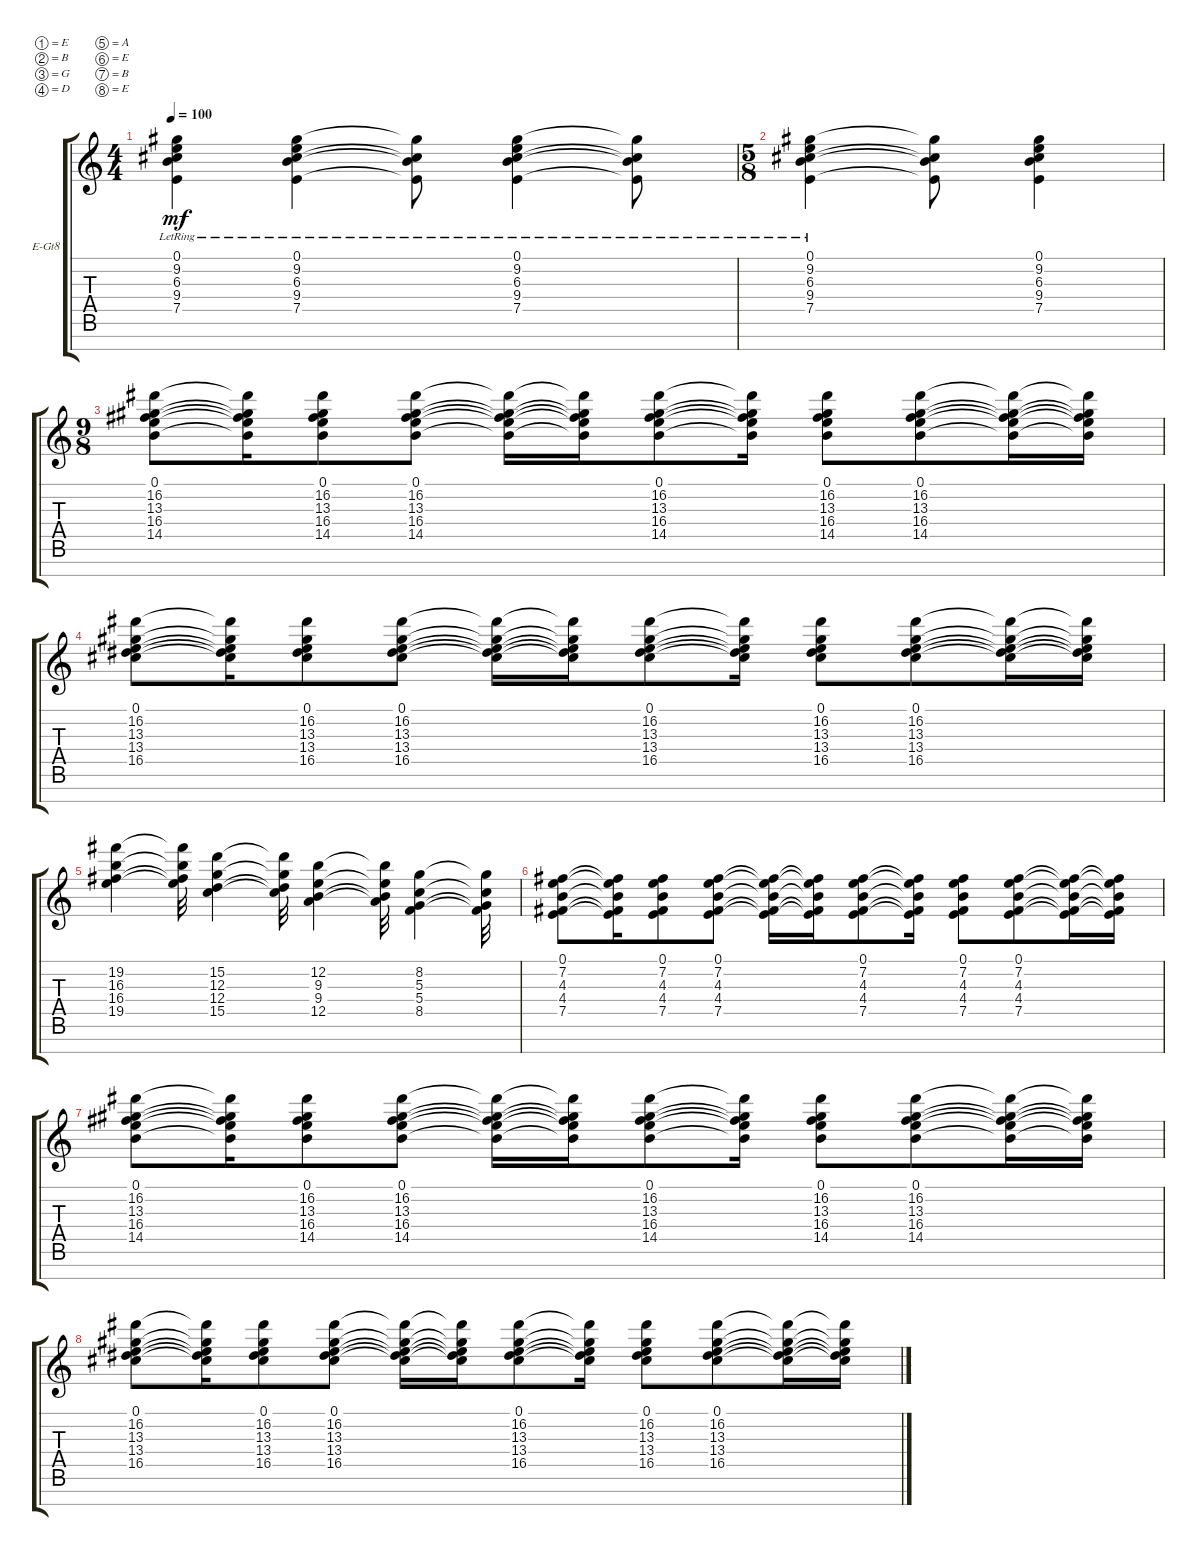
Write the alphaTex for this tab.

\defaultSystemsLayout 4
\bracketExtendMode groupsimilarinstruments
\firstSystemTrackNameOrientation horizontal
\otherSystemsTrackNameOrientation horizontal
\track ("Electric Guitar" "E-Gt8") {instrument electricguitarclean}
\staff {score tabs}
\tuning (E4 B3 G3 D3 A2 E2 B1 E1)
\ts (4 4)
\tempo 100
\clef g2
\ks c
(9.2{lr} 9.4{lr} 6.3{lr} 7.5{lr} 0.1).4{dy mf} (9.2{lr} 9.4{lr} 6.3{lr} 7.5{lr} 0.1).4 (9.2{lr t} 9.4{lr t} 6.3{lr t} 7.5{lr t}).8 (9.2{lr} 9.4{lr} 6.3{lr} 7.5{lr} 0.1).4 (9.2{lr t} 9.4{lr t} 6.3{lr t} 7.5{lr t}).8 |
\ts (5 8)
(9.2{lr} 9.4{lr} 6.3{lr} 7.5{lr} 0.1).4 (9.2{t} 9.4{t} 6.3{t} 7.5{t}).8 (9.2 9.4 6.3 7.5 0.1).4 |
\ts (9 8)
(16.2 16.4 13.3 14.5 0.1).8 (16.2{t} 16.4{t} 13.3{t} 14.5{t} 0.1{t}).16 (16.2 16.4 13.3 14.5 0.1).8 (16.2 16.4 13.3 14.5 0.1).8 (16.2{t} 16.4{t} 13.3{t} 14.5{t} 0.1{t}).16 (14.5{t} 16.4{t} 13.3{t} 16.2{t} 0.1{t}).16 (16.2 16.4 13.3 14.5 0.1).8 (16.2{t} 16.4{t} 13.3{t} 14.5{t} 0.1{t}).16 (16.2 16.4 13.3 14.5 0.1).8 (16.2 16.4 13.3 14.5 0.1).8 (16.2{t} 16.4{t} 13.3{t} 14.5{t} 0.1{t}).16 (14.5{t} 16.4{t} 13.3{t} 16.2{t} 0.1{t}).16 |
(16.2 13.4 13.3 16.5 0.1).8 (16.2{t} 13.4{t} 13.3{t} 16.5{t} 0.1{t}).16 (16.2 13.4 13.3 16.5 0.1).8 (16.2 13.4 13.3 16.5 0.1).8 (16.2{t} 13.4{t} 13.3{t} 16.5{t} 0.1{t}).16 (16.5{t} 13.4{t} 13.3{t} 16.2{t} 0.1{t}).16 (16.2 13.4 13.3 16.5 0.1).8 (16.2{t} 13.4{t} 13.3{t} 16.5{t} 0.1{t}).16 (16.2 13.4 13.3 16.5 0.1).8 (16.2 13.4 13.3 16.5 0.1).8 (16.2{t} 13.4{t} 13.3{t} 16.5{t} 0.1{t}).16 (16.5{t} 13.4{t} 13.3{t} 16.2{t} 0.1{t}).16 |
(19.2 16.3 16.4 19.5).4 (19.2{t} 16.3{t} 16.4{t} 19.5{t}).32 (15.2 12.3 12.4 15.5).4 (15.2{t} 12.3{t} 12.4{t} 15.5{t}).32 (12.5 9.4 9.3 12.2).4 (12.5{t} 9.4{t} 9.3{t} 12.2{t}).32 (8.2 5.3 5.4 8.5).4 (8.2{t} 5.3{t} 5.4{t} 8.5{t}).32 |
(7.2 4.4 4.3 7.5 0.1).8 (7.2{t} 4.4{t} 4.3{t} 7.5{t} 0.1{t}).16 (7.2 4.4 4.3 7.5 0.1).8 (7.2 4.4 4.3 7.5 0.1).8 (7.2{t} 4.4{t} 4.3{t} 7.5{t} 0.1{t}).16 (7.5{t} 4.4{t} 4.3{t} 7.2{t} 0.1{t}).16 (7.2 4.4 4.3 7.5 0.1).8 (7.2{t} 4.4{t} 4.3{t} 7.5{t} 0.1{t}).16 (7.2 4.4 4.3 7.5 0.1).8 (7.2 4.4 4.3 7.5 0.1).8 (7.2{t} 4.4{t} 4.3{t} 7.5{t} 0.1{t}).16 (7.5{t} 4.4{t} 4.3{t} 7.2{t} 0.1{t}).16 |
(16.2 16.4 13.3 14.5 0.1).8 (16.2{t} 16.4{t} 13.3{t} 14.5{t} 0.1{t}).16 (16.2 16.4 13.3 14.5 0.1).8 (16.2 16.4 13.3 14.5 0.1).8 (16.2{t} 16.4{t} 13.3{t} 14.5{t} 0.1{t}).16 (14.5{t} 16.4{t} 13.3{t} 16.2{t} 0.1{t}).16 (16.2 16.4 13.3 14.5 0.1).8 (16.2{t} 16.4{t} 13.3{t} 14.5{t} 0.1{t}).16 (16.2 16.4 13.3 14.5 0.1).8 (16.2 16.4 13.3 14.5 0.1).8 (16.2{t} 16.4{t} 13.3{t} 14.5{t} 0.1{t}).16 (14.5{t} 16.4{t} 13.3{t} 16.2{t} 0.1{t}).16 |
(16.2 13.4 13.3 16.5 0.1).8 (16.2{t} 13.4{t} 13.3{t} 16.5{t} 0.1{t}).16 (16.2 13.4 13.3 16.5 0.1).8 (16.2 13.4 13.3 16.5 0.1).8 (16.2{t} 13.4{t} 13.3{t} 16.5{t} 0.1{t}).16 (16.5{t} 13.4{t} 13.3{t} 16.2{t} 0.1{t}).16 (16.2 13.4 13.3 16.5 0.1).8 (16.2{t} 13.4{t} 13.3{t} 16.5{t} 0.1{t}).16 (16.2 13.4 13.3 16.5 0.1).8 (16.2 13.4 13.3 16.5 0.1).8 (16.2{t} 13.4{t} 13.3{t} 16.5{t} 0.1{t}).16 (16.5{t} 13.4{t} 13.3{t} 16.2{t} 0.1{t}).16
